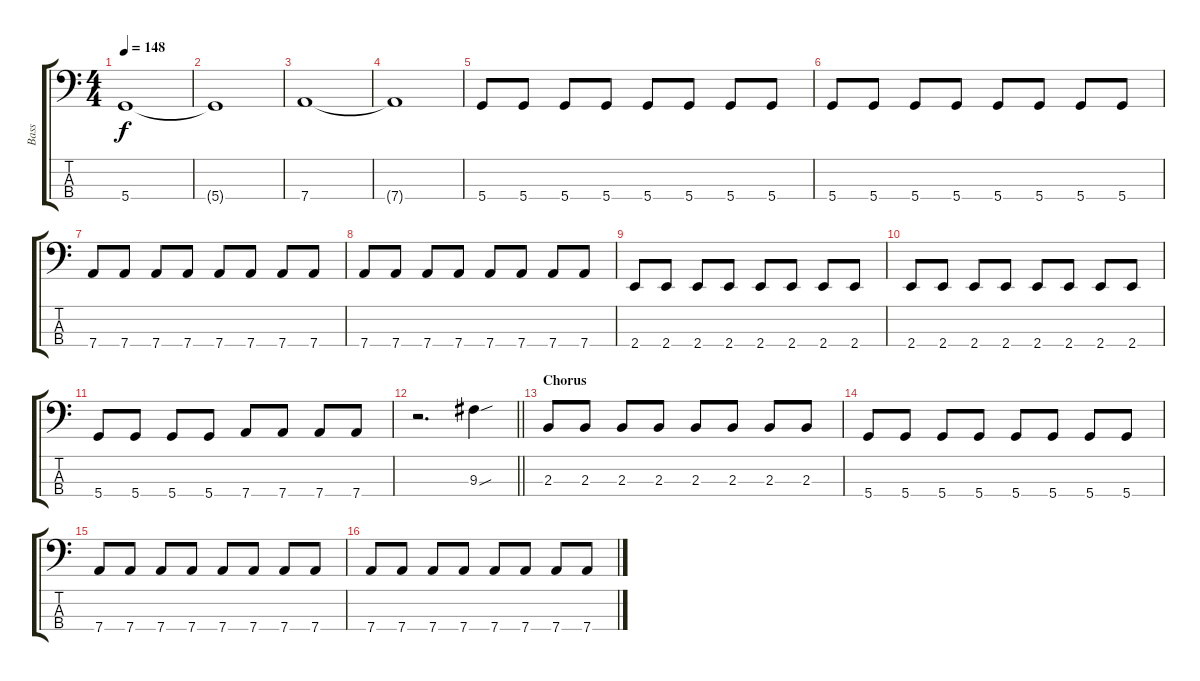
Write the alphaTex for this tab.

\track ("Bass" "Bass") {instrument electricbassfinger}
\staff {score tabs}
\tuning (G2 D2 A1 D1) {hide}
\ts (4 4)
\tempo 148
\clef f4
\ks c
5.4.1{dy f} |
5.4{t}.1 |
7.4.1 |
7.4{t}.1 |
5.4.8 5.4.8 5.4.8 5.4.8 5.4.8 5.4.8 5.4.8 5.4.8 |
5.4.8 5.4.8 5.4.8 5.4.8 5.4.8 5.4.8 5.4.8 5.4.8 |
7.4.8 7.4.8 7.4.8 7.4.8 7.4.8 7.4.8 7.4.8 7.4.8 |
7.4.8 7.4.8 7.4.8 7.4.8 7.4.8 7.4.8 7.4.8 7.4.8 |
2.4.8 2.4.8 2.4.8 2.4.8 2.4.8 2.4.8 2.4.8 2.4.8 |
2.4.8 2.4.8 2.4.8 2.4.8 2.4.8 2.4.8 2.4.8 2.4.8 |
5.4.8 5.4.8 5.4.8 5.4.8 7.4.8 7.4.8 7.4.8 7.4.8 |
\barLineRight lightlight
r.2{d} 9.3{sou}.4 |
\section ("" "Chorus")
2.3.8 2.3.8 2.3.8 2.3.8 2.3.8 2.3.8 2.3.8 2.3.8 |
5.4.8 5.4.8 5.4.8 5.4.8 5.4.8 5.4.8 5.4.8 5.4.8 |
7.4.8 7.4.8 7.4.8 7.4.8 7.4.8 7.4.8 7.4.8 7.4.8 |
7.4.8 7.4.8 7.4.8 7.4.8 7.4.8 7.4.8 7.4.8 7.4.8
